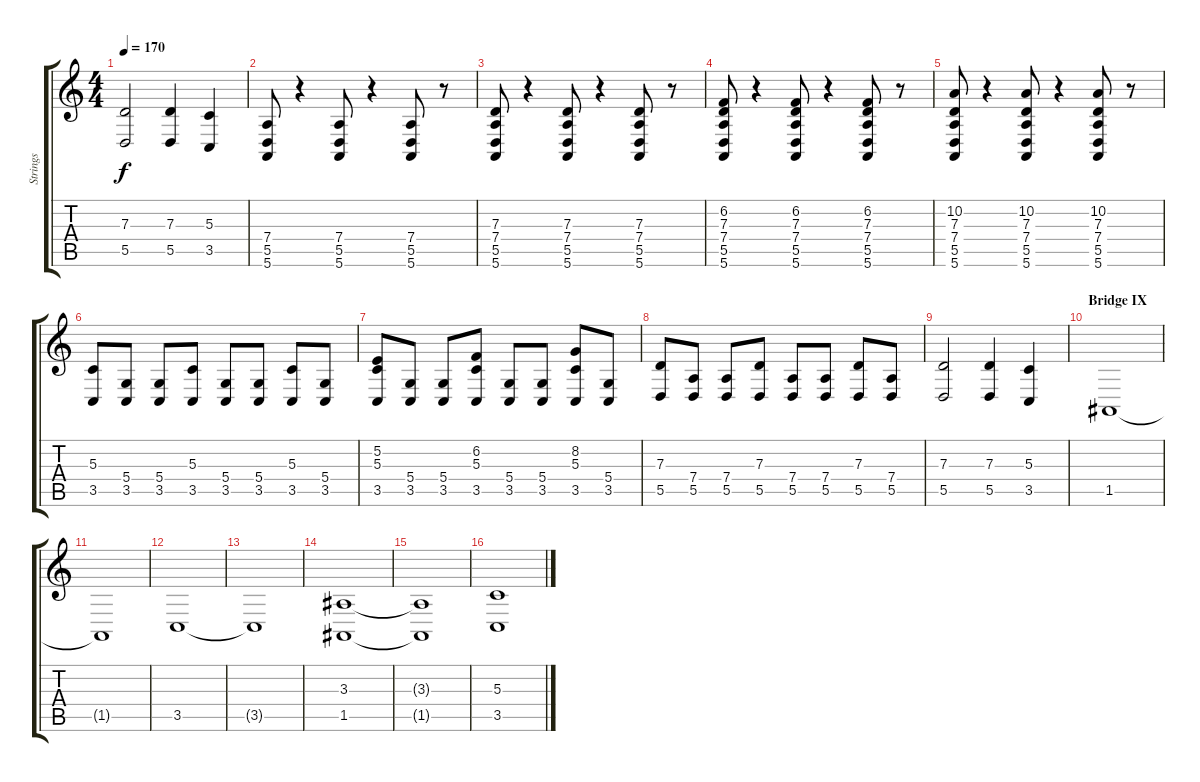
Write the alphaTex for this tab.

\track ("Strings" "Strings") {instrument synthstrings2}
\staff {score tabs}
\tuning (E4 B3 G3 D3 A2 E2) {hide}
\ts (4 4)
\tempo 170
\clef g2
\ks c
(7.3 5.5).2{dy f} (7.3 5.5).4 (5.3 3.5).4 |
(7.4 5.5 5.6).8 r.4 (7.4 5.5 5.6).8 r.4 (7.4 5.5 5.6).8 r.8 |
(7.3 7.4 5.5 5.6).8 r.4 (7.3 7.4 5.5 5.6).8 r.4 (7.3 7.4 5.5 5.6).8 r.8 |
(6.2 7.3 7.4 5.5 5.6).8 r.4 (6.2 7.3 7.4 5.5 5.6).8 r.4 (6.2 7.3 7.4 5.5 5.6).8 r.8 |
(10.2 7.3 7.4 5.5 5.6).8 r.4 (10.2 7.3 7.4 5.5 5.6).8 r.4 (10.2 7.3 7.4 5.5 5.6).8 r.8 |
(5.3 3.5).8 (5.4 3.5).8 (5.4 3.5).8 (5.3 3.5).8 (5.4 3.5).8 (5.4 3.5).8 (5.3 3.5).8 (5.4 3.5).8 |
(5.2 5.3 3.5).8 (5.4 3.5).8 (5.4 3.5).8 (6.2 5.3 3.5).8 (5.4 3.5).8 (5.4 3.5).8 (8.2 5.3 3.5).8 (5.4 3.5).8 |
(7.3 5.5).8 (7.4 5.5).8 (7.4 5.5).8 (7.3 5.5).8 (7.4 5.5).8 (7.4 5.5).8 (7.3 5.5).8 (7.4 5.5).8 |
(7.3 5.5).2 (7.3 5.5).4 (5.3 3.5).4 |
\section ("" "Bridge IX")
1.5.1 |
1.5{t}.1 |
3.5.1 |
3.5{t}.1 |
(3.3 1.5).1 |
(3.3{t} 1.5{t}).1 |
(5.3 3.5).1
